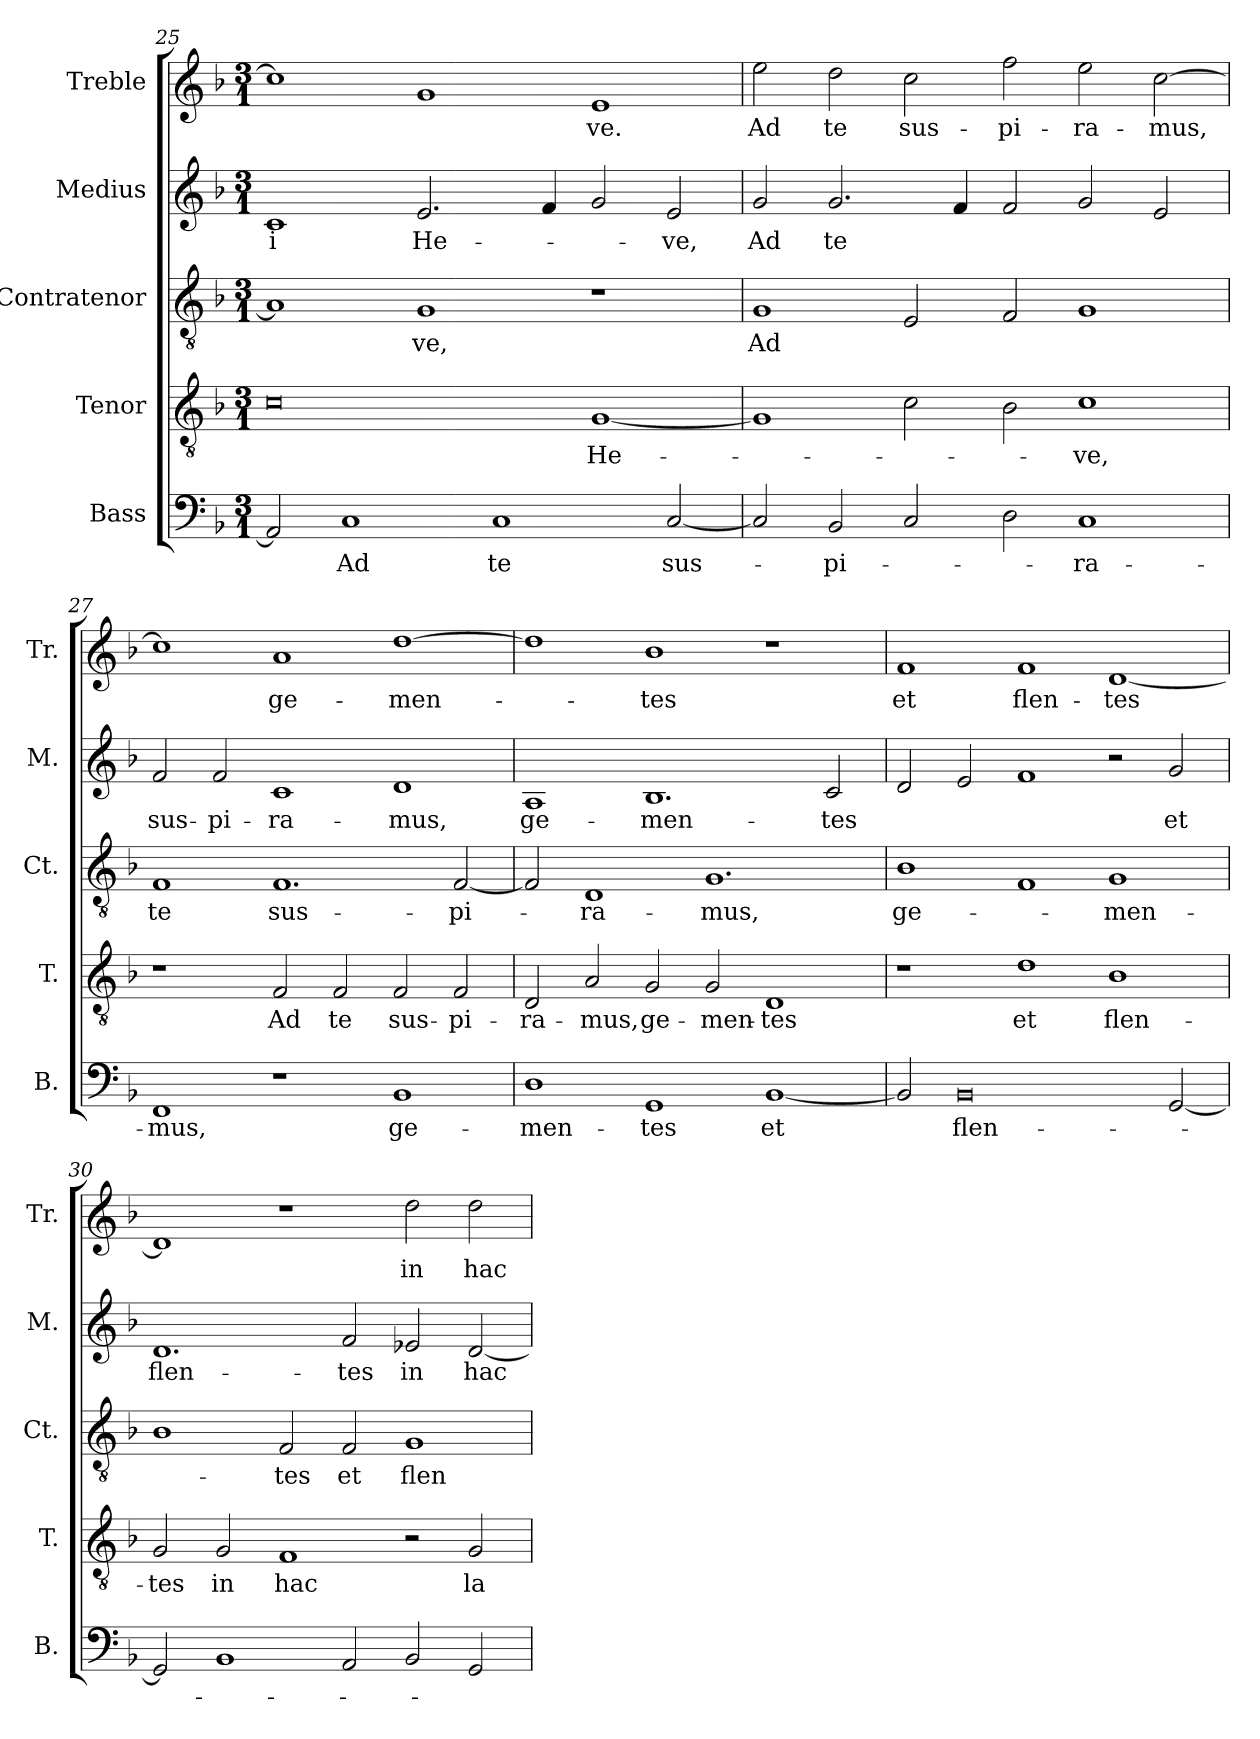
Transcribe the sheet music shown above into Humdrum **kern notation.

**kern	**text	**kern	**text	**kern	**text	**kern	**text	**kern	**text
*part5	*part5	*part4	*part4	*part3	*part3	*part2	*part2	*part1	*part1
*staff5	*staff5	*staff4	*staff4	*staff3	*staff3	*staff2	*staff2	*staff1	*staff1
*I"Bass	*	*I"Tenor	*	*I"Contratenor	*	*I"Medius	*	*I"Treble	*
*I'B.	*	*I'T.	*	*I'Ct.	*	*I'M.	*	*I'Tr.	*
*clefF4	*	*clefGv2	*	*clefGv2	*	*clefG2	*	*clefG2	*
*	*	*ITrd7c12	*	*ITrd7c12	*	*	*	*	*
*k[b-]	*	*k[b-]	*	*k[b-]	*	*k[b-]	*	*k[b-]	*
*d:	*	*d:	*	*d:	*	*d:	*	*d:	*
*M3/1	*	*M3/1	*	*M3/1	*	*M3/1	*	*M3/1	*
=25	=25	=25	=25	=25	=25	=25	=25	=25	=25
!	!	!	!	!	!	!	!LO:LY:b:color=#000000	!	!
2AAi/]	.	0Ci	.	1AAi]	.	1ci	-i	1cci]	.
!	!LO:LY:b:color=#000000	!	!	!	!	!	!	!	!
1Ci	Ad	.	.	.	.	.	.	.	.
!	!	!	!	!	!LO:LY:b:color=#000000	!	!	!	!
!	!	!	!	!	!	!	!LO:LY:b:color=#000000	!	!
.	.	.	.	1GGi	-ve,	2.ei/	He-	1gi	.
!	!LO:LY:b:color=#000000	!	!	!	!	!	!	!	!
1Ci	te	.	.	.	.	.	.	.	.
.	.	.	.	.	.	4fi/	.	.	.
!	!	!	!LO:LY:b:color=#000000	!	!	!	!	!	!
!	!	!	!	!	!	!	!	!	!LO:LY:b:color=#000000
.	.	[<1GGi	He-	1r	.	2gi/	.	1ei	-ve.
!	!LO:LY:b:color=#000000	!	!	!	!	!	!	!	!
!	!	!	!	!	!	!	!LO:LY:b:color=#000000	!	!
[<2Ci/	sus-	.	.	.	.	2ei/	-ve,	.	.
=26	=26	=26	=26	=26	=26	=26	=26	=26	=26
!	!	!	!	!	!LO:LY:b:color=#000000	!	!	!	!
!	!	!	!	!	!	!	!LO:LY:b:color=#000000	!	!
!	!	!	!	!	!	!	!	!	!LO:LY:b:color=#000000
2Ci/]	.	1GGi]	.	1GGi	Ad	2gi/	Ad	2eei\	Ad
!	!LO:LY:b:color=#000000	!	!	!	!	!	!	!	!
!	!	!	!	!	!	!	!LO:LY:b:color=#000000	!	!
!	!	!	!	!	!	!	!	!	!LO:LY:b:color=#000000
2BB-i/	-pi-	.	.	.	.	2.gi/	te	2ddi\	te
!	!	!	!	!	!	!	!	!	!LO:LY:b:color=#000000
2Ci/	.	2Ci\	.	2EEi/	.	.	.	2cci\	sus-
.	.	.	.	.	.	4fi/	.	.	.
!	!	!	!	!	!	!	!	!	!LO:LY:b:color=#000000
2Di\	.	2BB-i\	.	2FFi/	.	2fi/	.	2ffi\	-pi-
!	!LO:LY:b:color=#000000	!	!	!	!	!	!	!	!
!	!	!	!LO:LY:b:color=#000000	!	!	!	!	!	!
!	!	!	!	!	!	!	!	!	!LO:LY:b:color=#000000
1Ci	-ra-	1Ci	-ve,	1GGi	.	2gi/	.	2eei\	-ra-
!	!	!	!	!	!	!	!	!	!LO:LY:b:color=#000000
.	.	.	.	.	.	2ei/	.	[>2cci\	-mus,
!!LO:LB:g=z
=27	=27	=27	=27	=27	=27	=27	=27	=27	=27
!	!LO:LY:b:color=#000000	!	!	!	!	!	!	!	!
!	!	!	!	!	!LO:LY:b:color=#000000	!	!	!	!
!	!	!	!	!	!	!	!LO:LY:b:color=#000000	!	!
1FFi	-mus,	1r	.	1FFi	te	2fi/	sus-	1cci]	.
!	!	!	!	!	!	!	!LO:LY:b:color=#000000	!	!
.	.	.	.	.	.	2fi/	-pi-	.	.
!	!	!	!LO:LY:b:color=#000000	!	!	!	!	!	!
!	!	!	!	!	!LO:LY:b:color=#000000	!	!	!	!
!	!	!	!	!	!	!	!LO:LY:b:color=#000000	!	!
!	!	!	!	!	!	!	!	!	!LO:LY:b:color=#000000
1r	.	2FFi/	Ad	1.FFi	sus-	1ci	-ra-	1ai	ge-
!	!	!	!LO:LY:b:color=#000000	!	!	!	!	!	!
.	.	2FFi/	te	.	.	.	.	.	.
!	!LO:LY:b:color=#000000	!	!	!	!	!	!	!	!
!	!	!	!LO:LY:b:color=#000000	!	!	!	!	!	!
!	!	!	!	!	!	!	!LO:LY:b:color=#000000	!	!
!	!	!	!	!	!	!	!	!	!LO:LY:b:color=#000000
1BB-i	ge-	2FFi/	sus-	.	.	1di	-mus,	[>1ddi	-men-
!	!	!	!LO:LY:b:color=#000000	!	!	!	!	!	!
!	!	!	!	!	!LO:LY:b:color=#000000	!	!	!	!
.	.	2FFi/	-pi-	[<2FFi/	-pi-	.	.	.	.
=28	=28	=28	=28	=28	=28	=28	=28	=28	=28
!	!LO:LY:b:color=#000000	!	!	!	!	!	!	!	!
!	!	!	!LO:LY:b:color=#000000	!	!	!	!	!	!
!	!	!	!	!	!	!	!LO:LY:b:color=#000000	!	!
1Di	-men-	2DDi/	-ra-	2FFi/]	.	1Ai	ge-	1ddi]	.
!	!	!	!LO:LY:b:color=#000000	!	!	!	!	!	!
!	!	!	!	!	!LO:LY:b:color=#000000	!	!	!	!
.	.	2AAi/	-mus,	1DDi	-ra-	.	.	.	.
!	!LO:LY:b:color=#000000	!	!	!	!	!	!	!	!
!	!	!	!LO:LY:b:color=#000000	!	!	!	!	!	!
!	!	!	!	!	!	!	!LO:LY:b:color=#000000	!	!
!	!	!	!	!	!	!	!	!	!LO:LY:b:color=#000000
1GGi	-tes	2GGi/	ge-	.	.	1.B-i	-men-	1b-i	-tes
!	!	!	!LO:LY:b:color=#000000	!	!	!	!	!	!
!	!	!	!	!	!LO:LY:b:color=#000000	!	!	!	!
.	.	2GGi/	-men-	1.GGi	-mus,	.	.	.	.
!	!LO:LY:b:color=#000000	!	!	!	!	!	!	!	!
!	!	!	!LO:LY:b:color=#000000	!	!	!	!	!	!
[<1BB-i	et	1DDi	-tes	.	.	.	.	1r	.
!	!	!	!	!	!	!	!LO:LY:b:color=#000000	!	!
.	.	.	.	.	.	2ci/	-tes	.	.
=29	=29	=29	=29	=29	=29	=29	=29	=29	=29
!	!	!	!	!	!LO:LY:b:color=#000000	!	!	!	!
!	!	!	!	!	!	!	!	!	!LO:LY:b:color=#000000
2BB-i/]	.	1r	.	1BB-i	ge-	2di/	.	1fi	et
!	!LO:LY:b:color=#000000	!	!	!	!	!	!	!	!
0BB-i	flen-	.	.	.	.	2ei/	.	.	.
!	!	!	!LO:LY:b:color=#000000	!	!	!	!	!	!
!	!	!	!	!	!	!	!	!	!LO:LY:b:color=#000000
.	.	1Di	et	1FFi	.	1fi	.	1fi	flen-
!	!	!	!LO:LY:b:color=#000000	!	!	!	!	!	!
!	!	!	!	!	!LO:LY:b:color=#000000	!	!	!	!
!	!	!	!	!	!	!	!	!	!LO:LY:b:color=#000000
.	.	1BB-i	flen-	1GGi	-men-	2r	.	[<1di	-tes
!	!	!	!	!	!	!	!LO:LY:b:color=#000000	!	!
[<2GGi/	.	.	.	.	.	2gi/	et	.	.
!!LO:PB:g=z
=30	=30	=30	=30	=30	=30	=30	=30	=30	=30
!	!	!	!LO:LY:b:color=#000000	!	!	!	!	!	!
!	!	!	!	!	!	!	!LO:LY:b:color=#000000	!	!
2GGi/]	.	2GGi/	-tes	1BB-i	.	1.di	flen-	1di]	.
!	!	!	!LO:LY:b:color=#000000	!	!	!	!	!	!
1BB-i	.	2GGi/	in	.	.	.	.	.	.
!	!	!	!LO:LY:b:color=#000000	!	!	!	!	!	!
!	!	!	!	!	!LO:LY:b:color=#000000	!	!	!	!
.	.	1FFi	hac	2FFi/	-tes	.	.	1r	.
!	!	!	!	!	!LO:LY:b:color=#000000	!	!	!	!
!	!	!	!	!	!	!	!LO:LY:b:color=#000000	!	!
2AAi/	.	.	.	2FFi/	et	2fi/	-tes	.	.
!	!	!	!	!	!LO:LY:b:color=#000000	!	!	!	!
!	!	!	!	!	!	!	!LO:LY:b:color=#000000	!	!
!	!	!	!	!	!	!	!	!	!LO:LY:b:color=#000000
2BB-i/	.	2r	.	1GGi	flen-	2e-Xi/	in	2ddi\	in
!	!	!	!LO:LY:b:color=#000000	!	!	!	!	!	!
!	!	!	!	!	!	!	!LO:LY:b:color=#000000	!	!
!	!	!	!	!	!	!	!	!	!LO:LY:b:color=#000000
2GGi/	.	2GGi/	la-	.	.	[<2di/	hac	2ddi\	hac
=	=	=	=	=	=	=	=	=	=
*-	*-	*-	*-	*-	*-	*-	*-	*-	*-
